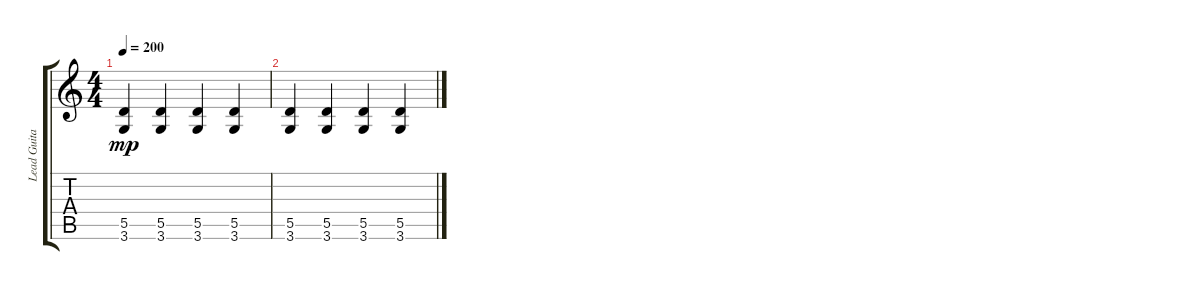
\track ("Lead Guitar" "Lead Guita") {instrument distortionguitar}
\staff {score tabs}
\tuning (E4 B3 G3 D3 A2 E2) {hide}
\ts (4 4)
\tempo 200
\clef g2
\ks c
(5.5 3.6).4{dy mp} (5.5 3.6).4 (5.5 3.6).4 (5.5 3.6).4 |
(5.5 3.6).4 (5.5 3.6).4 (5.5 3.6).4 (5.5 3.6).4
